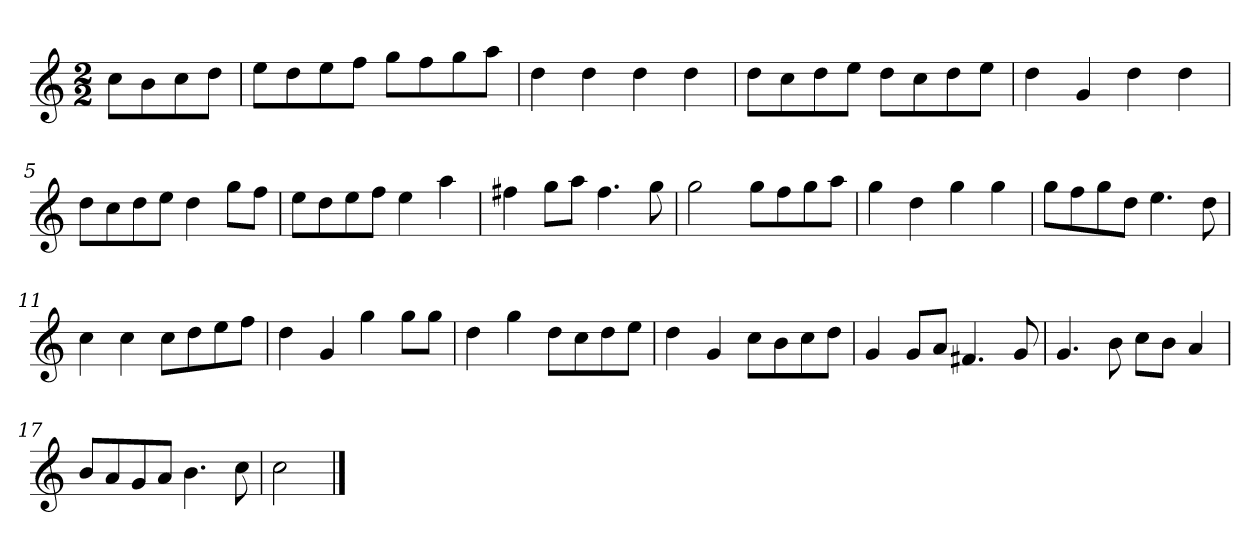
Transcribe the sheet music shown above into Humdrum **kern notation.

**kern
*part1
*staff1
*k[]
*M2/2
*MM120
=
8ccL
8b
8cc
8ddJ
=1
8eeL
8dd
8ee
8ffJ
8ggL
8ff
8gg
8aaJ
=2
4dd
4dd
4dd
4dd
=3
8ddL
8cc
8dd
8eeJ
8ddL
8cc
8dd
8eeJ
=4
4dd
4g
4dd
4dd
=5
8ddL
8cc
8dd
8eeJ
4dd
8ggL
8ffJ
=6
8eeL
8dd
8ee
8ffJ
4ee
4aa
=7
4ff#X
8ggL
8aaJ
4.ff#
8gg
=8
2gg
8ggL
8ff
8gg
8aaJ
=9
4gg
4dd
4gg
4gg
=10
8ggL
8ff
8gg
8ddJ
4.ee
8dd
=11
4cc
4cc
8ccL
8dd
8ee
8ffJ
=12
4dd
4g
4gg
8ggL
8ggJ
=13
4dd
4gg
8ddL
8cc
8dd
8eeJ
=14
4dd
4g
8ccL
8b
8cc
8ddJ
=15
4g
8gL
8aJ
4.f#X
8g
=16
4.g
8b
8ccL
8bJ
4a
=17
8bL
8a
8g
8aJ
4.b
8cc
=18
2cc
==
*-
